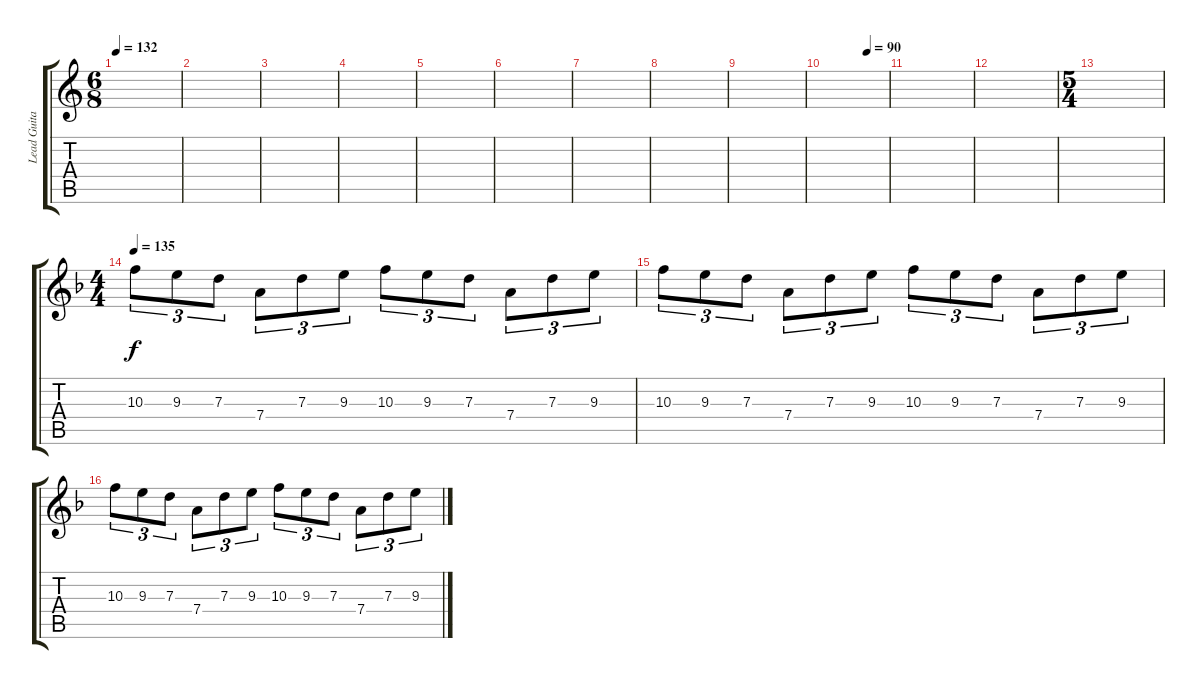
\track ("Lead Guitar" "Lead Guita") {instrument distortionguitar}
\staff {score tabs}
\tuning (E4 B3 G3 D3 A2 D2) {hide}
\ts (6 8)
\tempo 132
\clef g2
\ks aminor
|
|
|
|
|
|
|
|
|
\tempo (90 0.6666666666666666)
|
|
|
\ts (5 4)
|
\ts (4 4)
\tempo 135
\ks dminor
10.3.8{tu (3 2) volume 11 balance 2} 9.3.8{tu (3 2)} 7.3.8{tu (3 2)} 7.4.8{tu (3 2)} 7.3.8{tu (3 2)} 9.3.8{tu (3 2)} 10.3.8{tu (3 2)} 9.3.8{tu (3 2)} 7.3.8{tu (3 2)} 7.4.8{tu (3 2)} 7.3.8{tu (3 2)} 9.3.8{tu (3 2)} |
10.3.8{tu (3 2)} 9.3.8{tu (3 2)} 7.3.8{tu (3 2)} 7.4.8{tu (3 2)} 7.3.8{tu (3 2)} 9.3.8{tu (3 2)} 10.3.8{tu (3 2)} 9.3.8{tu (3 2)} 7.3.8{tu (3 2)} 7.4.8{tu (3 2)} 7.3.8{tu (3 2)} 9.3.8{tu (3 2)} |
10.3.8{tu (3 2)} 9.3.8{tu (3 2)} 7.3.8{tu (3 2)} 7.4.8{tu (3 2)} 7.3.8{tu (3 2)} 9.3.8{tu (3 2)} 10.3.8{tu (3 2)} 9.3.8{tu (3 2)} 7.3.8{tu (3 2)} 7.4.8{tu (3 2)} 7.3.8{tu (3 2)} 9.3.8{tu (3 2)}
